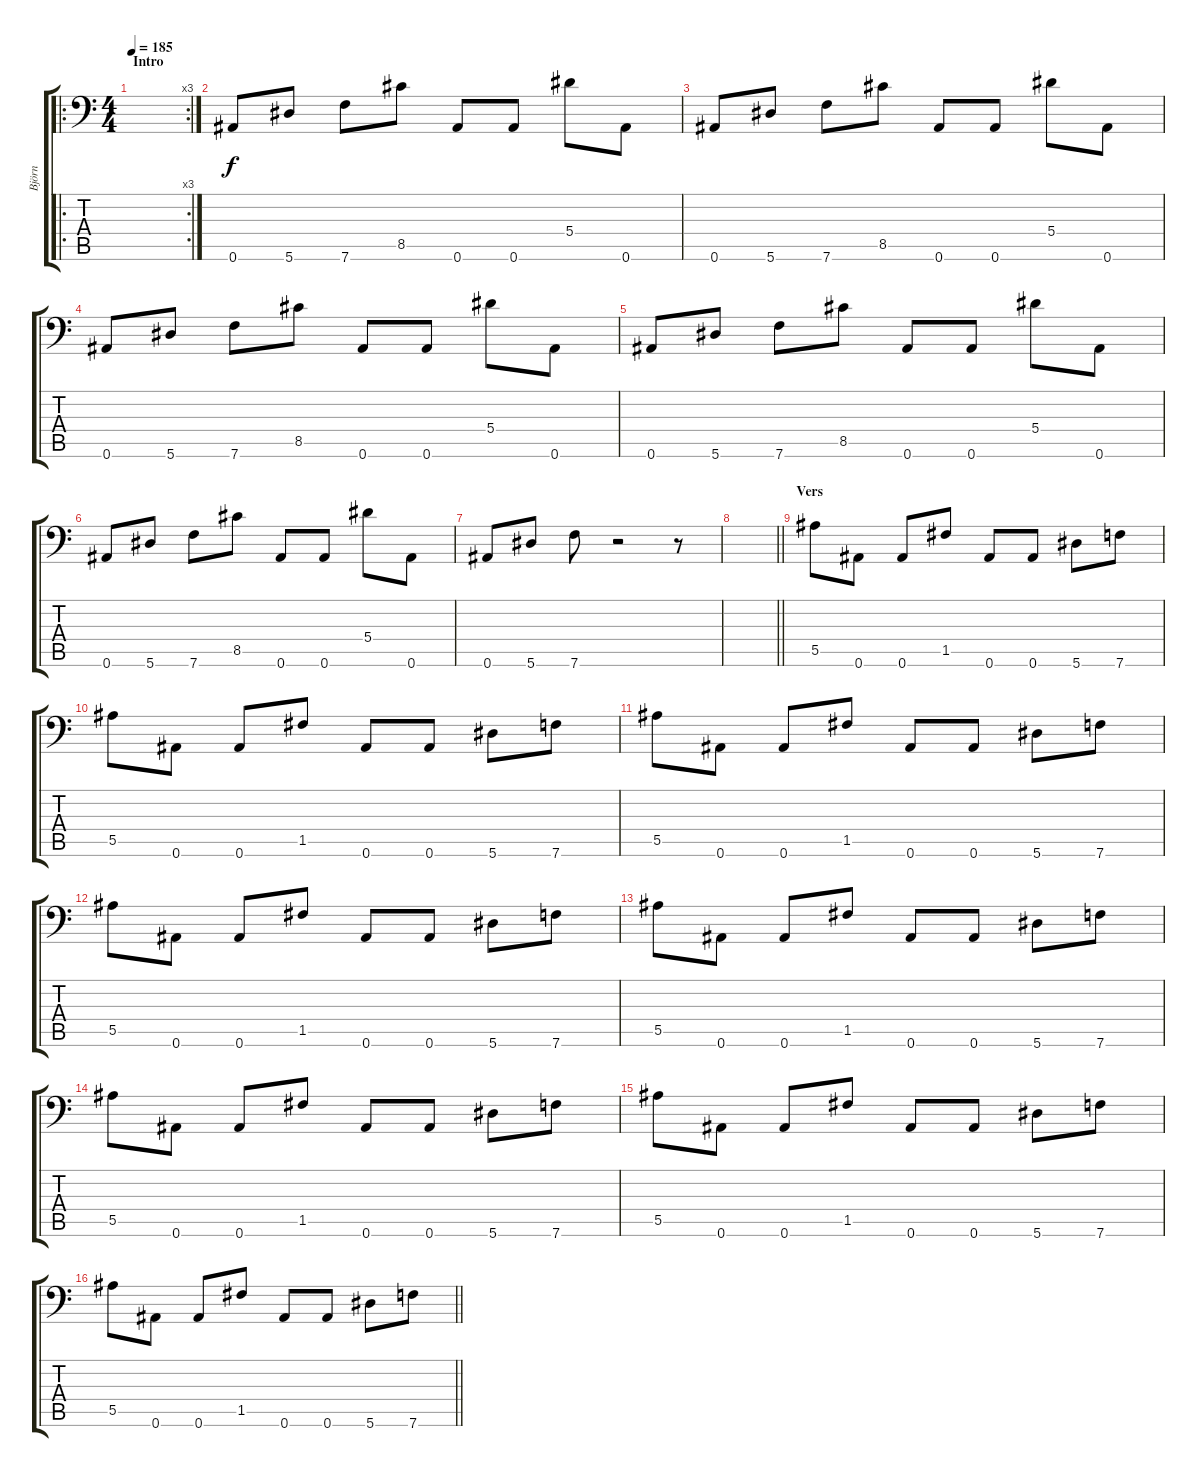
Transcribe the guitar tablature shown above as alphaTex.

\track ("Björn" "Björn") {instrument distortionguitar}
\staff {score tabs}
\tuning (C4 G3 Eb3 Bb2 F2 Bb1) {hide}
\ro
\rc 3
\ts (4 4)
\section ("" "Intro")
\tempo 185
\clef f4
\ks c
|
0.6.8 5.6.8 7.6.8 8.5.8 0.6.8 0.6.8 5.4.8 0.6.8 |
0.6.8 5.6.8 7.6.8 8.5.8 0.6.8 0.6.8 5.4.8 0.6.8 |
0.6.8 5.6.8 7.6.8 8.5.8 0.6.8 0.6.8 5.4.8 0.6.8 |
0.6.8 5.6.8 7.6.8 8.5.8 0.6.8 0.6.8 5.4.8 0.6.8 |
0.6.8 5.6.8 7.6.8 8.5.8 0.6.8 0.6.8 5.4.8 0.6.8 |
0.6.8 5.6.8 7.6.8 r.2 r.8 |
\barLineRight lightlight
|
\section ("" "Vers")
5.5.8 0.6.8 0.6.8 1.5.8 0.6.8 0.6.8 5.6.8 7.6.8 |
5.5.8 0.6.8 0.6.8 1.5.8 0.6.8 0.6.8 5.6.8 7.6.8 |
5.5.8 0.6.8 0.6.8 1.5.8 0.6.8 0.6.8 5.6.8 7.6.8 |
5.5.8 0.6.8 0.6.8 1.5.8 0.6.8 0.6.8 5.6.8 7.6.8 |
5.5.8 0.6.8 0.6.8 1.5.8 0.6.8 0.6.8 5.6.8 7.6.8 |
5.5.8 0.6.8 0.6.8 1.5.8 0.6.8 0.6.8 5.6.8 7.6.8 |
5.5.8 0.6.8 0.6.8 1.5.8 0.6.8 0.6.8 5.6.8 7.6.8 |
\barLineRight lightlight
5.5.8 0.6.8 0.6.8 1.5.8 0.6.8 0.6.8 5.6.8 7.6.8
